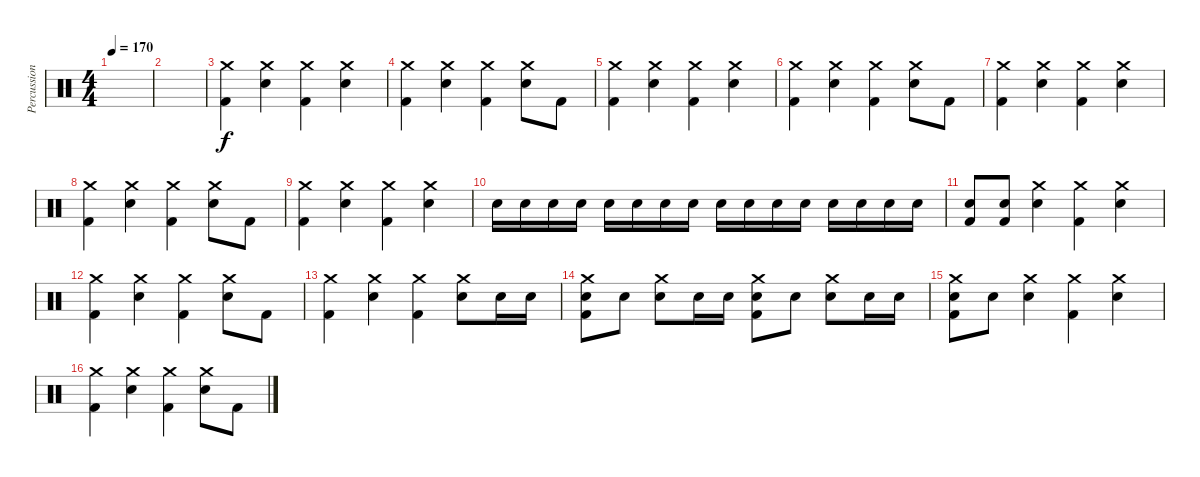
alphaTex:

\track ("Percussion" "Percussion") {instrument percussion}
\staff {score}
\articulation defaults
\ts (4 4)
\tempo 170
\clef neutral
\ks c
|
|
("Crash medium (hit)" "Kick (hit) 2").4 ("Crash medium (hit)" "Electric Snare (hit)").4 ("Crash medium (hit)" "Kick (hit) 2").4 ("Crash medium (hit)" "Electric Snare (hit)").4 |
("Crash medium (hit)" "Kick (hit) 2").4 ("Crash medium (hit)" "Electric Snare (hit)").4 ("Crash medium (hit)" "Kick (hit) 2").4 ("Crash medium (hit)" "Electric Snare (hit)").8 "Kick (hit) 2".8 |
("Crash medium (hit)" "Kick (hit) 2").4 ("Crash medium (hit)" "Electric Snare (hit)").4 ("Crash medium (hit)" "Kick (hit) 2").4 ("Crash medium (hit)" "Electric Snare (hit)").4 |
("Crash medium (hit)" "Kick (hit) 2").4 ("Crash medium (hit)" "Electric Snare (hit)").4 ("Crash medium (hit)" "Kick (hit) 2").4 ("Crash medium (hit)" "Electric Snare (hit)").8 "Kick (hit) 2".8 |
("Crash medium (hit)" "Kick (hit) 2").4 ("Crash medium (hit)" "Electric Snare (hit)").4 ("Crash medium (hit)" "Kick (hit) 2").4 ("Crash medium (hit)" "Electric Snare (hit)").4 |
("Crash medium (hit)" "Kick (hit) 2").4 ("Crash medium (hit)" "Electric Snare (hit)").4 ("Crash medium (hit)" "Kick (hit) 2").4 ("Crash medium (hit)" "Electric Snare (hit)").8 "Kick (hit) 2".8 |
("Crash medium (hit)" "Kick (hit) 2").4 ("Crash medium (hit)" "Electric Snare (hit)").4 ("Crash medium (hit)" "Kick (hit) 2").4 ("Crash medium (hit)" "Electric Snare (hit)").4 |
"Electric Snare (hit)".16 "Electric Snare (hit)".16 "Electric Snare (hit)".16 "Electric Snare (hit)".16 "Electric Snare (hit)".16 "Electric Snare (hit)".16 "Electric Snare (hit)".16 "Electric Snare (hit)".16 "Electric Snare (hit)".16 "Electric Snare (hit)".16 "Electric Snare (hit)".16 "Electric Snare (hit)".16 "Electric Snare (hit)".16 "Electric Snare (hit)".16 "Electric Snare (hit)".16 "Electric Snare (hit)".16 |
("Electric Snare (hit)" "Kick (hit) 2").8 ("Electric Snare (hit)" "Kick (hit) 2").8 ("Crash medium (hit)" "Electric Snare (hit)").4 ("Crash medium (hit)" "Kick (hit) 2").4 ("Crash medium (hit)" "Electric Snare (hit)").4 |
("Crash medium (hit)" "Kick (hit) 2").4 ("Crash medium (hit)" "Electric Snare (hit)").4 ("Crash medium (hit)" "Kick (hit) 2").4 ("Crash medium (hit)" "Electric Snare (hit)").8 "Kick (hit) 2".8 |
("Crash medium (hit)" "Kick (hit) 2").4 ("Crash medium (hit)" "Electric Snare (hit)").4 ("Crash medium (hit)" "Kick (hit) 2").4 ("Crash medium (hit)" "Electric Snare (hit)").8 "Electric Snare (hit)".16 "Electric Snare (hit)".16 |
("Crash medium (hit)" "Electric Snare (hit)" "Kick (hit) 2").8 "Electric Snare (hit)".8 ("Crash medium (hit)" "Electric Snare (hit)").8 "Electric Snare (hit)".16 "Electric Snare (hit)".16 ("Crash medium (hit)" "Electric Snare (hit)" "Kick (hit) 2").8 "Electric Snare (hit)".8 ("Crash medium (hit)" "Electric Snare (hit)").8 "Electric Snare (hit)".16 "Electric Snare (hit)".16 |
("Crash medium (hit)" "Electric Snare (hit)" "Kick (hit) 2").8 "Electric Snare (hit)".8 ("Crash medium (hit)" "Electric Snare (hit)").4 ("Crash medium (hit)" "Kick (hit) 2").4 ("Crash medium (hit)" "Electric Snare (hit)").4 |
("Crash medium (hit)" "Kick (hit) 2").4 ("Crash medium (hit)" "Electric Snare (hit)").4 ("Crash medium (hit)" "Kick (hit) 2").4 ("Crash medium (hit)" "Electric Snare (hit)").8 "Kick (hit) 2".8
